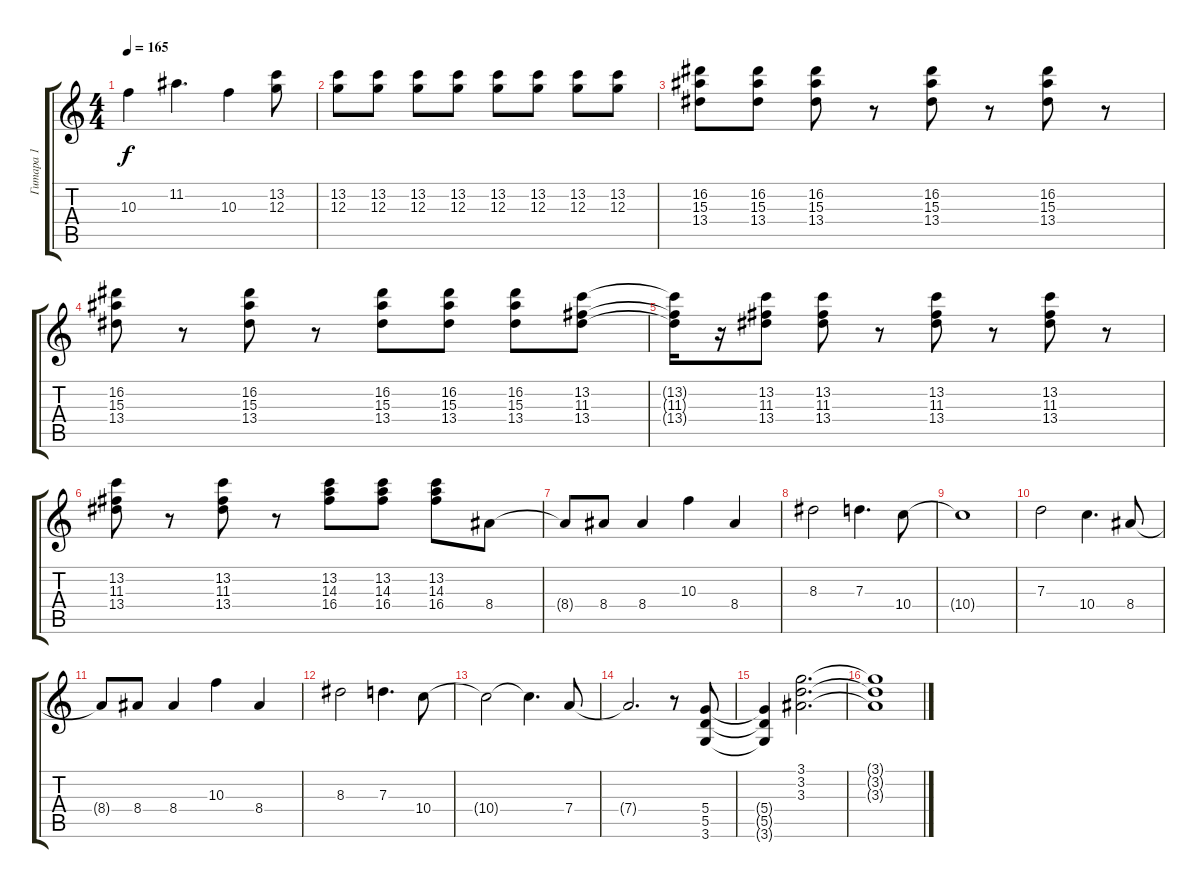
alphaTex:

\track ("Гитара 1" "Гитара 1") {instrument distortionguitar}
\staff {score tabs}
\tuning (E4 B3 G3 D3 A2 E2) {hide}
\ts (4 4)
\tempo 165
\clef g2
\ks c
10.3.4{dy f} 11.2.4{d} 10.3.4 (13.2 12.3).8 |
(13.2 12.3).8 (13.2 12.3).8 (13.2 12.3).8 (13.2 12.3).8 (13.2 12.3).8 (13.2 12.3).8 (13.2 12.3).8 (13.2 12.3).8 |
(16.2 15.3 13.4).8 (16.2 15.3 13.4).8 (16.2 15.3 13.4).8 r.8 (16.2 15.3 13.4).8 r.8 (16.2 15.3 13.4).8 r.8 |
(16.2 15.3 13.4).8 r.8 (16.2 15.3 13.4).8 r.8 (16.2 15.3 13.4).8 (16.2 15.3 13.4).8 (16.2 15.3 13.4).8 (13.2 11.3 13.4).8 |
(13.2{t} 11.3{t} 13.4{t}).16 r.16 (13.2 11.3 13.4).8 (13.2 11.3 13.4).8 r.8 (13.2 11.3 13.4).8 r.8 (13.2 11.3 13.4).8 r.8 |
(13.2 11.3 13.4).8 r.8 (13.2 11.3 13.4).8 r.8 (13.2 14.3 16.4).8 (13.2 14.3 16.4).8 (13.2 14.3 16.4).8 8.4.8 |
8.4{t}.8 8.4.8 8.4.4 10.3.4 8.4.4 |
8.3.2 7.3.4{d} 10.4.8 |
10.4{t}.1 |
7.3.2 10.4.4{d} 8.4.8 |
8.4{t}.8 8.4.8 8.4.4 10.3.4 8.4.4 |
8.3.2 7.3.4{d} 10.4.8 |
10.4{t}.2 10.4{t}.4{d} 7.4.8 |
7.4{t}.2{d} r.8 (5.4 5.5 3.6).8 |
(5.4{t} 5.5{t} 3.6{t}).4 (3.1 3.2 3.3).2{d} |
(3.1{t} 3.2{t} 3.3{t}).1
